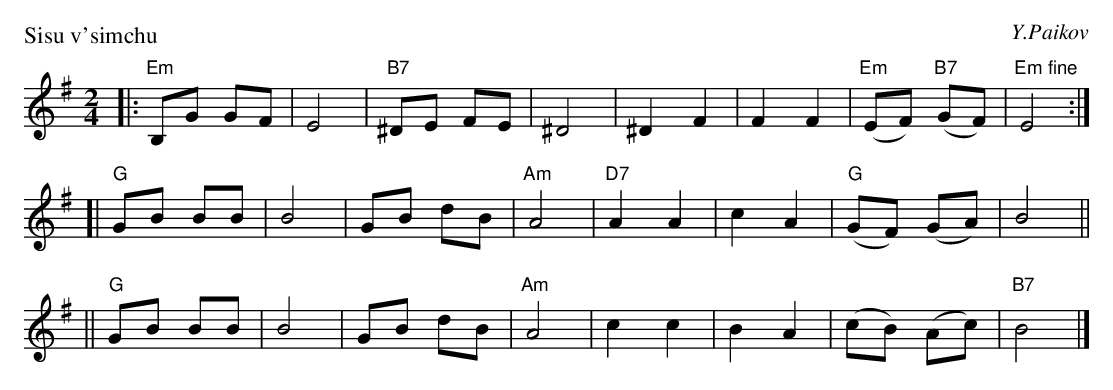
X:1
P: Sisu v'simchu
C: Y.Paikov
M: 2/4
L: 1/8
K: Em
|: "Em"B,G GF | E4 | "B7"^DE FE | ^D4 | ^D2 F2 | F2 F2 | "Em"(EF) "B7"(GF) | "Em fine"E4 :|
[| "G"GB BB | B4 | GB dB | "Am"A4 | "D7"A2 A2 | c2 A2 | "G"(GF) (GA) |     B4 ||
|| "G"GB BB | B4 | GB dB | "Am"A4 |     c2 c2 | B2 A2 |    (cB) (Ac) | "B7"B4 |]
